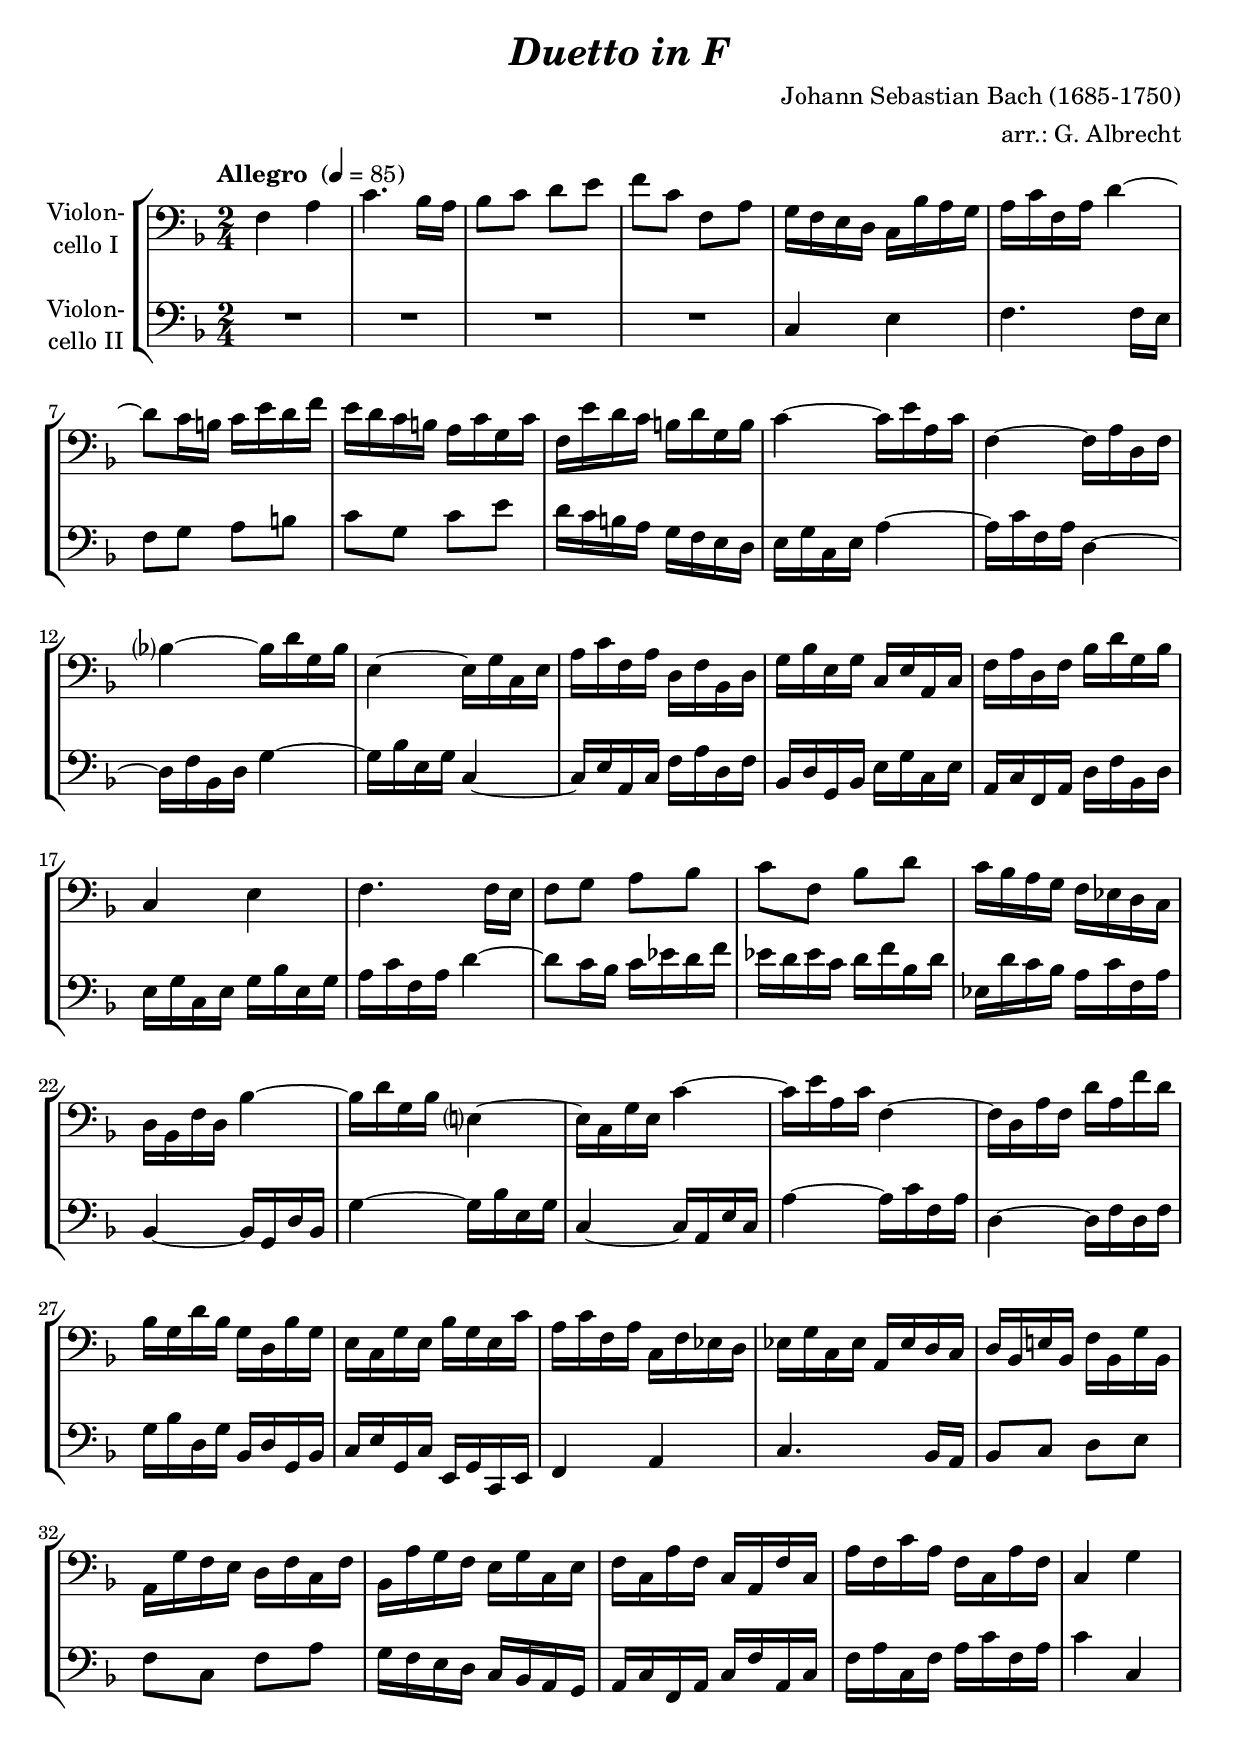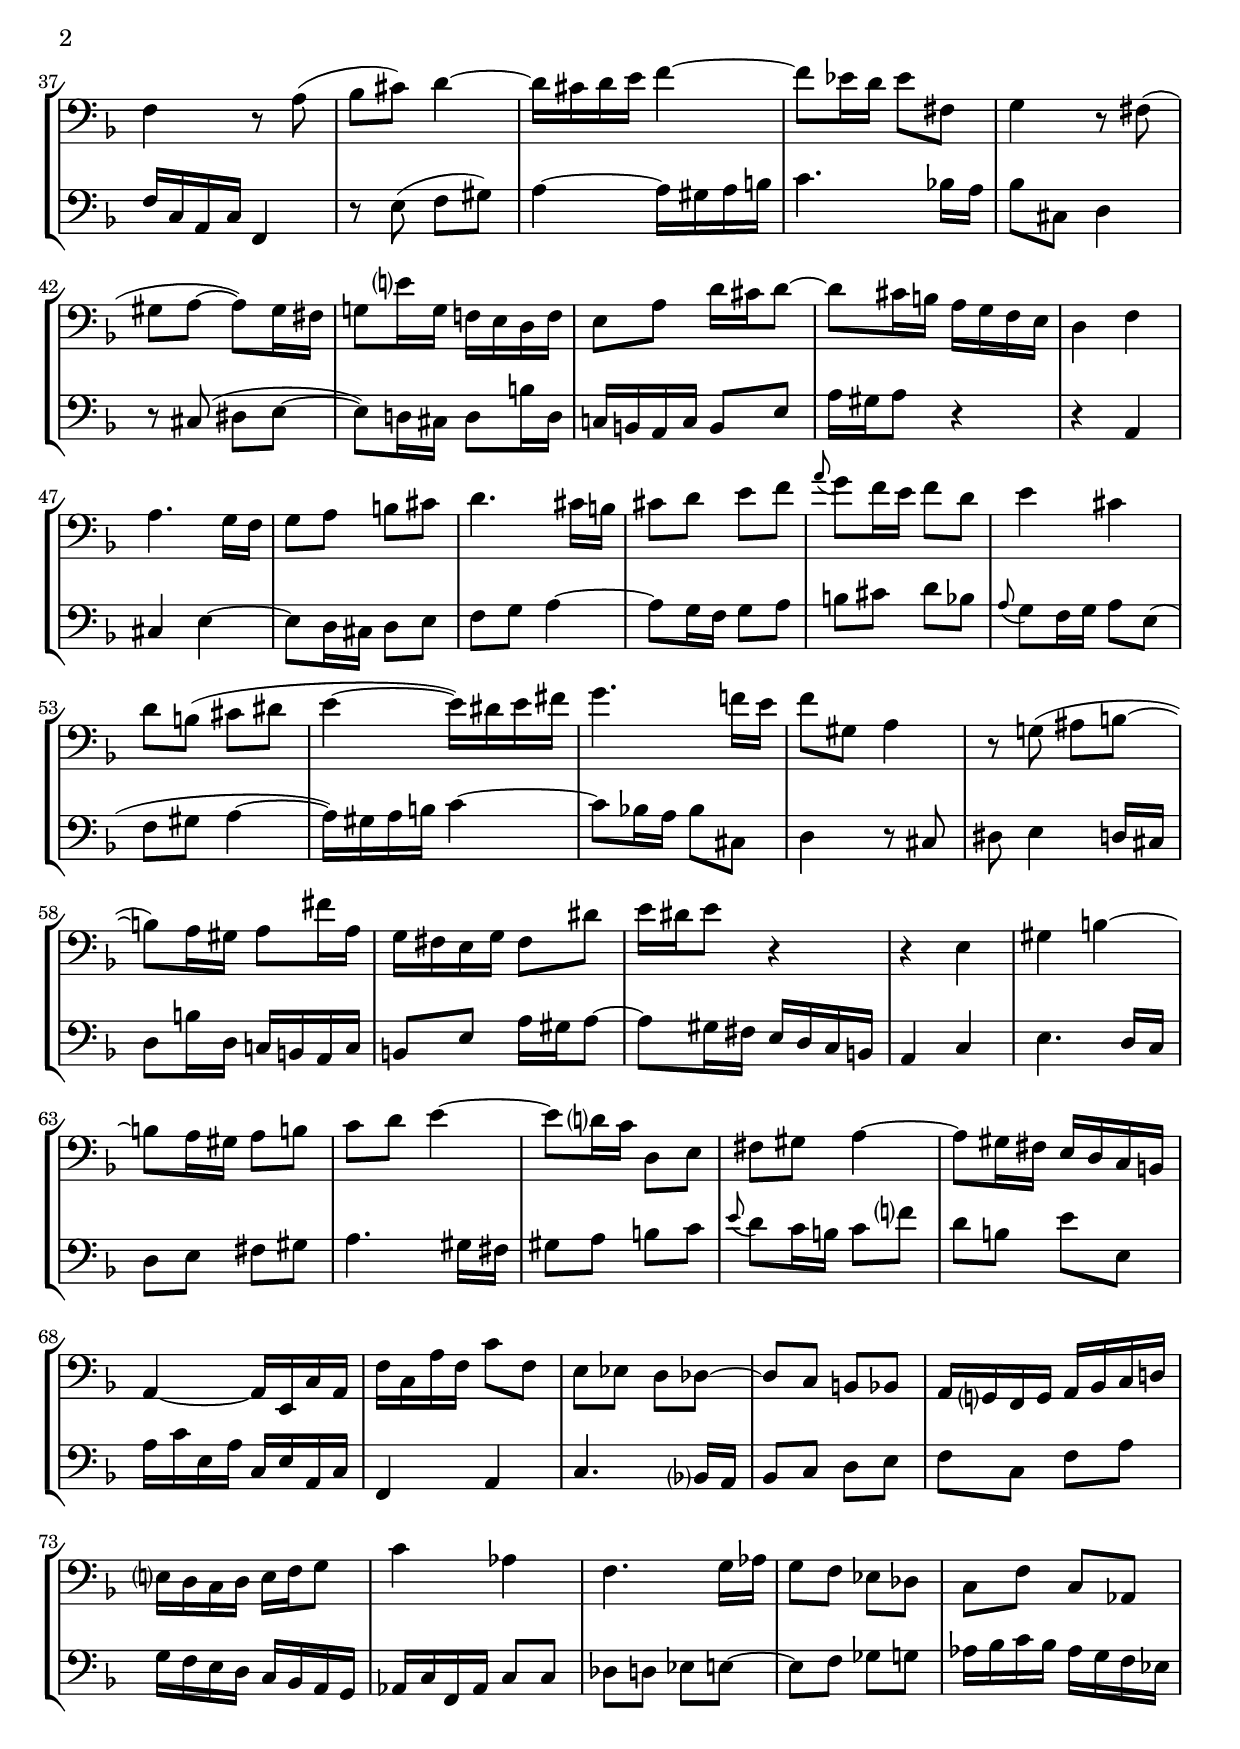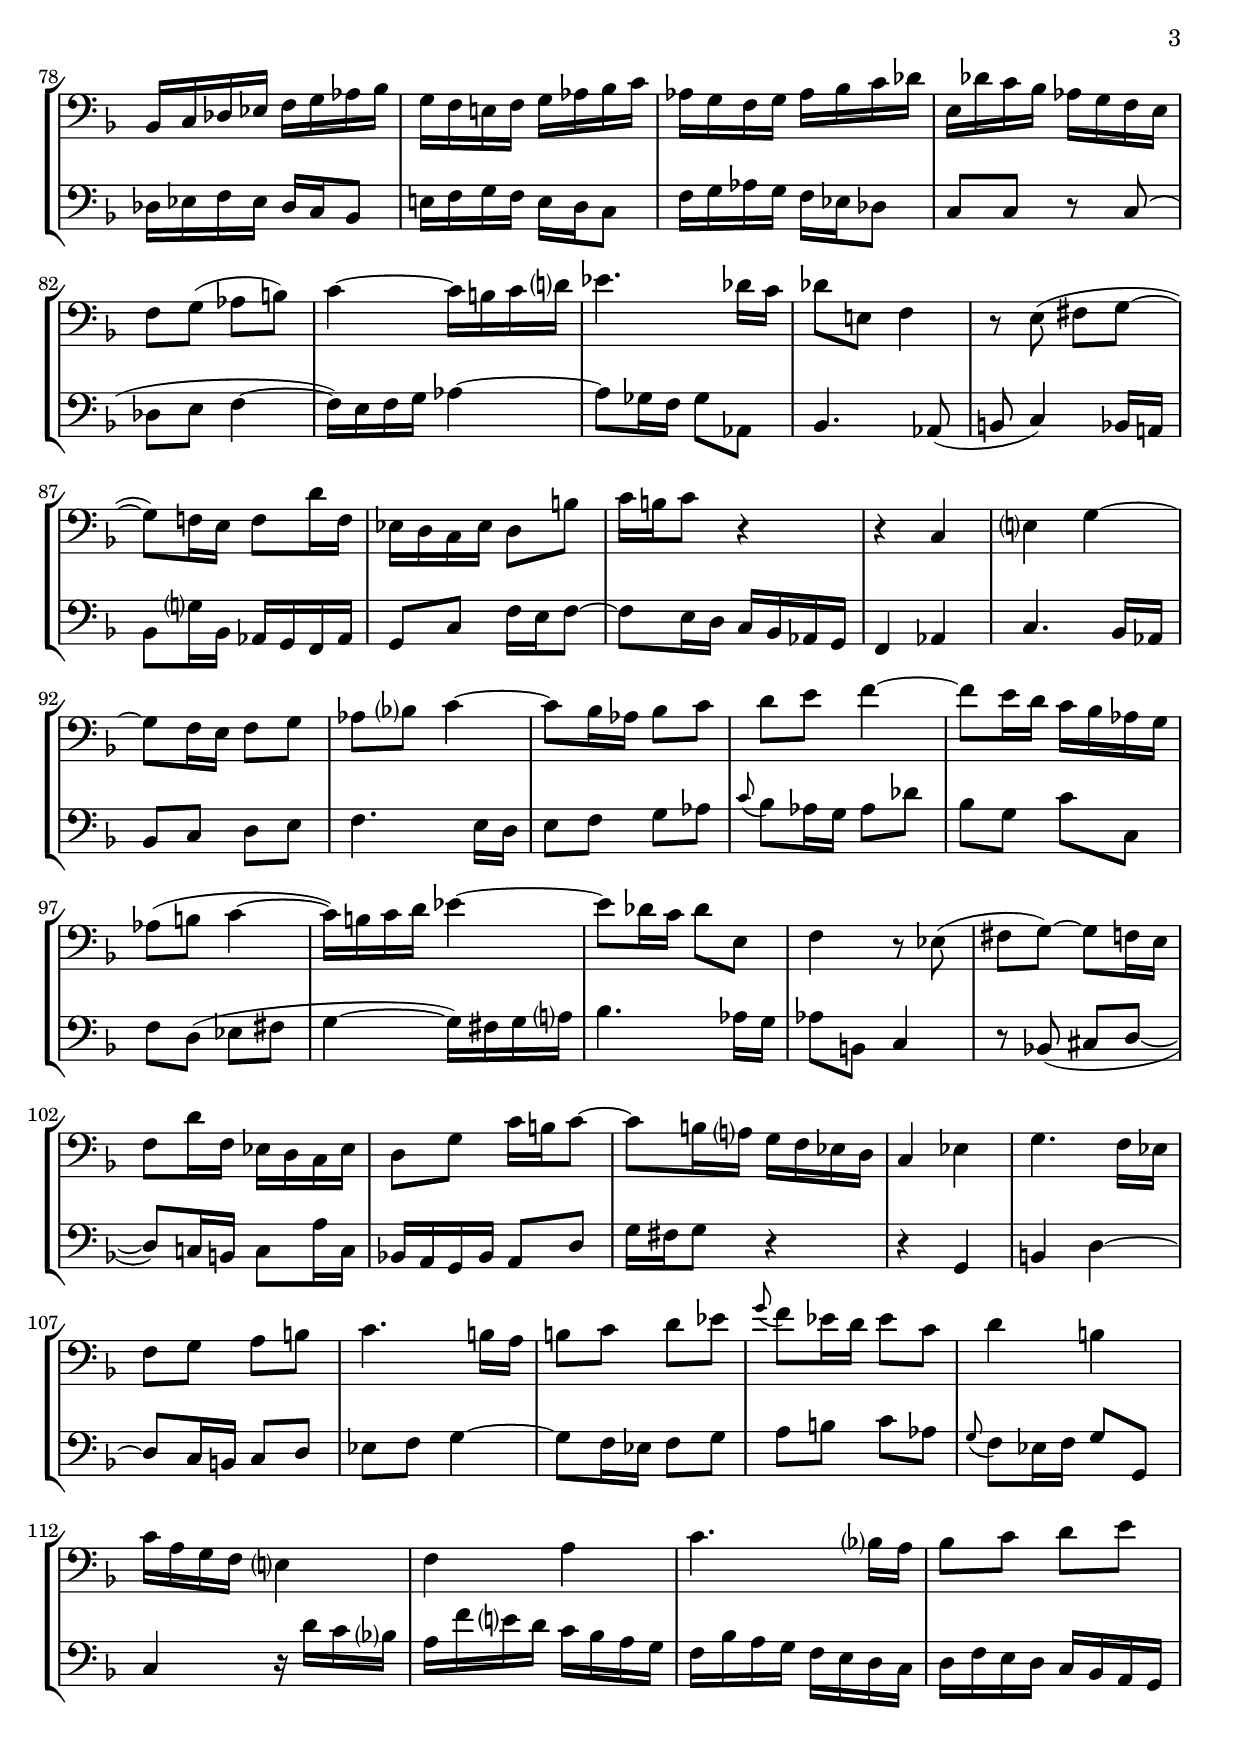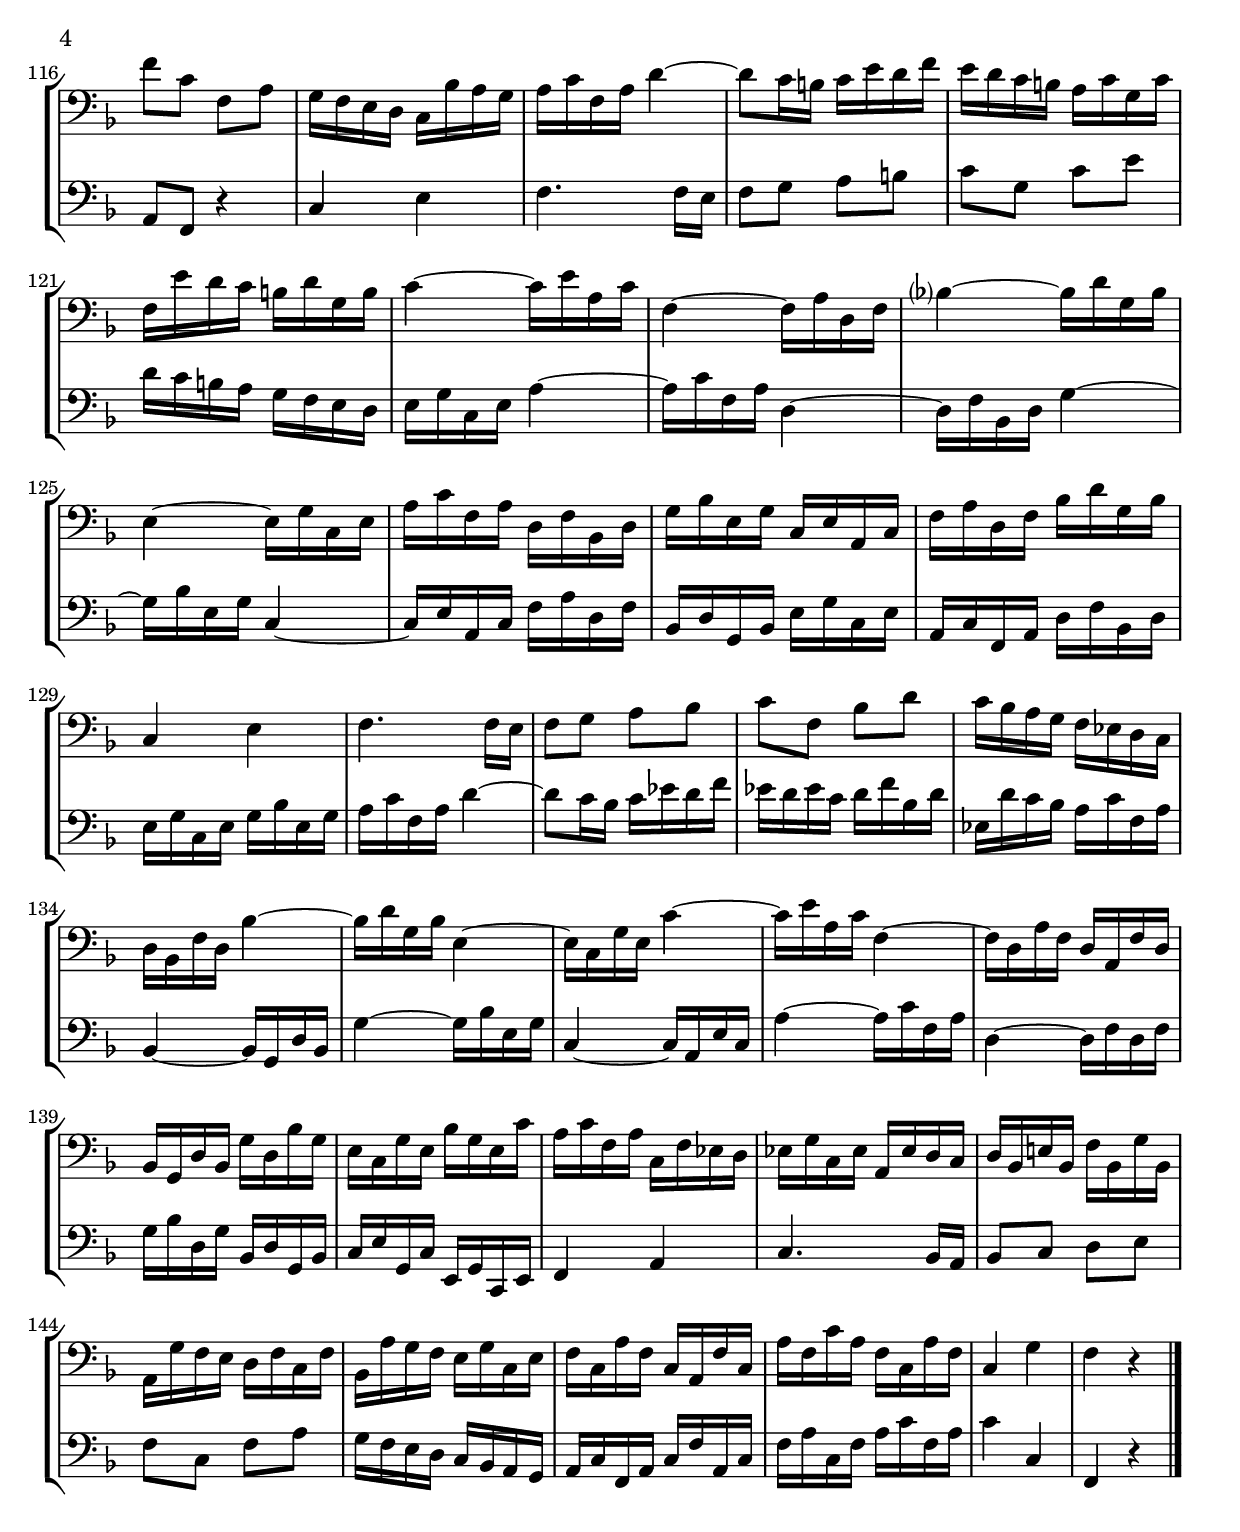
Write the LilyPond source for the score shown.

\version "2.18.2"
\include "deutsch.ly"
  
#(set-global-staff-size 21)

\header {
  title     = \markup \bold \italic "Duetto in F"
  composer  = "Johann Sebastian Bach (1685-1750)"
  arranger  = "arr.: G. Albrecht"
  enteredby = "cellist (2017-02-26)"
%  piece     = ""
}

voiceconsts = {
  \key f \major
  \time 2/4
% \numericTimeSignature
  \compressFullBarRests
  % Set default beaming for all staves
%  \set Timing.beamExceptions = #'()
%  \set Timing.baseMoment     = #(ly:make-moment 1 4)
%  \set Timing.beatStructure  = #'(1 1 1)
  \tempo "Allegro " 4=85
}

mifl = "flute"
mist = "string ensemble 1"
mikl = "oboe"
%minstr = "accordion"
miba = "bassoon"
%miba = "electric bass (pick)"
%miba = "electric bass (finger)"
%milo = "drawbar organ"
milo = "harpsichord"
mihp = "orchestral harp"

va = \relative c {
  \voiceconsts
  \clef "bass"

  f4 a
  c4. b16 a
  b8 c d e
  f c f, a
  g16 f e d c b' a g
  a c f, a d4~
  d8 c16 h c e d f

  e d c h a c g c
  f, e' d c h d g, h
  c4~ c16 e a, c
  f,4~ f16 a d, f
  b?4~ b16 d g, b
  e,4~ e16 g c, e

  a c f, a d, f b, d
  g b e, g c, e a, c
  f a d, f b d g, b
  c,4 e
  f4. f16 e
  f8 g a b
  c f, b d

  c16 b a g f es d c
  d b f' d b'4~
  b16 d g, b e,?4~
  e16 c g' e c'4~
  c16 e a, c f,4~
  f16 d a' f d' a f' d

  b g d' b g d b' g
  e c g' e b' g e c'
  a c f, a c, f es d
  es g c, es a, es' d c
  d b e! b f' b, g' b,

  a g' f e d f c f
  b, a' g f e g c, e
  f c a' f c a f' c
  a' f c' a f c a' f
  c4 g'
  f r8 a(

  b cis) d4~
  d16 cis d e f4~
  f8 es16 d es8 fis,
  g4 r8 fis(
  gis a~ a) gis16 fis
  g!8 e'?16 g, f! e d f
  e8 a d16 cis d8~

  d cis16 h a g f e
  d4 f
  a4. g16 f
  g8 a h cis
  d4. cis16 h
  cis8 d e f
  \appoggiatura a g f16 e f8 d
  e4 cis

  d8 h( cis dis
  e4~ e16) dis e fis
  g4. f!16 e
  f8 gis, a4
  r8 g!( ais h~
  h) a16 gis a8 fis'16 a,
  g fis e g fis8 dis'

  e16 dis e8 r4
  r e,
  gis h~
  h8 a16 gis a8 h
  c d e4~
  e8 d?16 c d,8 e
  fis gis a4~
  a8 gis16 fis e d c h

  a4~ a16 e c' a
  f' c a' f c'8 f,
  e es d des~
  des c h b
  a16 g? f g a b c d!
  e? d c d e f g8
  c4 as

  f4. g16 as
  g8 f es des
  c f c as
  b16 c des es f g as b
  g f e! f g as b c

  as g f g as b c des
  e, des' c b as g f e
  f8 g( as h)
  c4~ c16 h c d?
  es4. des16 c
  des8 e,! f4

  r8 e( fis g~
  g) f!16 e f8 d'16 f,
  es d c es d8 h'
  c16 h c8 r4
  r c,
  e? g~
  g8 f16 e f8 g
  as b? c4~

  c8 b16 as b8 c
  d e f4~
  f8 e16 d c b as g
  as8( h c4~
  c16) h c d es4~
  es8 des16 c des8 e,
  f4 r8 es(

  fis g)~ g f16 e
  f8 d'16 f, es d c es
  d8 g c16 h c8~
  c h16 a? g f es d
  c4 es
  g4. f16 es
  f8 g a h

  c4. h16 a
  h8 c d es
  \appoggiatura g f es16 d es8 c
  d4 h
  c16 a g f e?4
  f a
  c4. b?16 a
  b8 c d e

  f c f, a
  g16 f e d c b' a g
  a c f, a d4~
  d8 c16 h c e d f
  e d c h a c g c

  f, e' d c h d g, h
  c4~ c16 e a, c
  f,4~ f16 a d, f
  b?4~ b16 d g, b
  e,4~ e16 g c, e
  a c f, a d, f b, d

  g b e, g c, e a, c
  f a d, f b d g, b
  c,4 e
  f4. f16 e
  f8 g a b
  c f, b d
  c16 b a g f es d c

  d b f' d b'4~
  b16 d g, b e,4~
  e16 c g' e c'4~
  c16 e a, c f,4~
  f16 d a' f d a f' d
  b g d' b g' d b' g

  e c g' e b' g e c'
  a c f, a c, f es d
  es g c, es a, es' d c
  d b e! b f' b, g' b,
  a g' f e d f c f

  b, a' g f e g c, e
  f c a' f c a f' c
  a' f c' a f c a' f
  c4 g'
  f r \bar "|."
}

vb = \relative c {
  \voiceconsts
  \clef "bass"

  R2*4
  c4 e
  f4. f16 e
  f8 g a h
  c g c e

  d16 c h a g f e d
  e g c, e a4~
  a16 c f, a d,4~
  d16 f b, d g4~
  g16 b e, g c,4~
  c16 e a, c f a d, f

  b, d g, b e g c, e
  a, c f, a d f b, d
  e g c, e g b e, g
  a c f, a d4~
  d8 c16 b c es d f

  es d es c d f b, d
  es, d' c b a c f, a
  b,4~ b16 g d' b
  g'4~ g16 b e, g
  c,4~ c16 a e' c
  a'4~ a16 c f, a

  d,4~ d16 f d f
  g b d, g b, d g, b
  c e g, c e, g c, e
  f4 a
  c4. b16 a
  b8 c d e
  f c f a

  g16 f e d c b a g
  a c f, a c f a, c
  f a c, f a c f, a
  c4 c,
  f16 c a c f,4
  r8 e'( f gis)

  a4~ a16 gis a h
  c4. b!16 a
  b8 cis, d4
  r8 cis( dis e~
  e) d!16 cis d8 h'16 d,
  c! h a c h8 e
  a16 gis a8 r4

  r a,
  cis e~
  e8 d16 cis d8 e
  f g a4~
  a8 g16 f g8 a
  h cis d b
  \appoggiatura a g f16 g a8 e(
  f gis a4~

  a16) gis a h c4~
  c8 b!16 a b8 cis,
  d4 r8 cis
  dis e4 d16 cis
  d8 h'16 d, c! h a c
  h8 e a16 gis a8~

  a gis16 fis e d c h
  a4 c
  e4. d16 c
  d8 e fis gis
  a4. gis16 fis
  gis8 a h c
  \appoggiatura e d c16 h c8 f?

  d h e e,
  a16 c e, a c, e a, c
  f,4 a
  c4. b?16 a
  b8 c d e
  f c f a
  g16 f e d c b a g

  as c f, as c8 c
  des d es e~
  e f ges g
  as16 b c b as g f es
  des es f es des c b8

  e!16 f g f e d c8
  f16 g as g f es des8
  c c r c(
  des e f4~
  f16) e f g as4~
  as8 ges16 f ges8 as,
  b4. as8(

  h c4) b16 a!
  b8 g'?16 b, as g f as
  g8 c f16 e f8~
  f e16 d c b as g
  f4 as
  c4. b16 as
  b8 c d e

  f4. e16 d
  e8 f g as
  \appoggiatura c b as16 g as8 des
  b g c c,
  f d( es fis
  g4~ g16) fis g a?
  b4. as16 g
  as8 h, c4

  r8 b!( cis d~
  d) c!16 h c8 a'16 c,
  b! a g b a8 d
  g16 fis g8 r4
  r g,
  h d~
  d8 c16 h c8 d
  es f g4~

  g8 f16 es f8 g
  a h c as
  \appoggiatura g f es16 f g8 g,
  c4 r16 d' c b?
  a f' e? d c b a g
  f b a g f e d c

  d f e d c b a g
  a8 f r4
  c' e
  f4. f16 e
  f8 g a h
  c g c e
  d16 c h a g f e d

  e g c, e a4~
  a16 c f, a d,4~
  d16 f b, d g4~
  g16 b e, g c,4~
  c16 e a, c f a d, f
  b, d g, b e g c, e

  a, c f, a d f b, d
  e g c, e g b e, g
  a c f, a d4~
  d8 c16 b c es d f
  es d es c d f b, d

  es, d' c b a c f, a
  b,4~ b16 g d' b
  g'4~ g16 b e, g
  c,4~ c16 a e' c
  a'4~ a16 c f, a
  d,4~ d16 f d f

  g b d, g b, d g, b
  c e g, c e, g c, e
  f4 a
  c4. b16 a
  b8 c d e
  f c f a
  g16 f e d c b a g

  a c f, a c f a, c
  f a c, f a c f, a
  c4 c,
  f, r \bar "|."
}


music = \new StaffGroup <<
      \new Staff {
	\set Staff.midiInstrument = \miba
	\set Staff.instrumentName = \markup \center-column { "Violon-" "cello I" }
	\transpose f f { \va }
      }

      \new Staff {
	\set Staff.midiInstrument = \miba
	\set Staff.instrumentName = \markup \center-column { "Violon-" "cello II" }
	\transpose f f { \vb }
      }
>>

\book {
  \score {
    \music
    \layout {}
  }

  \score {
    \unfoldRepeats \music

    \midi {
      \context {
        \Score
      }
    }
  }
}
